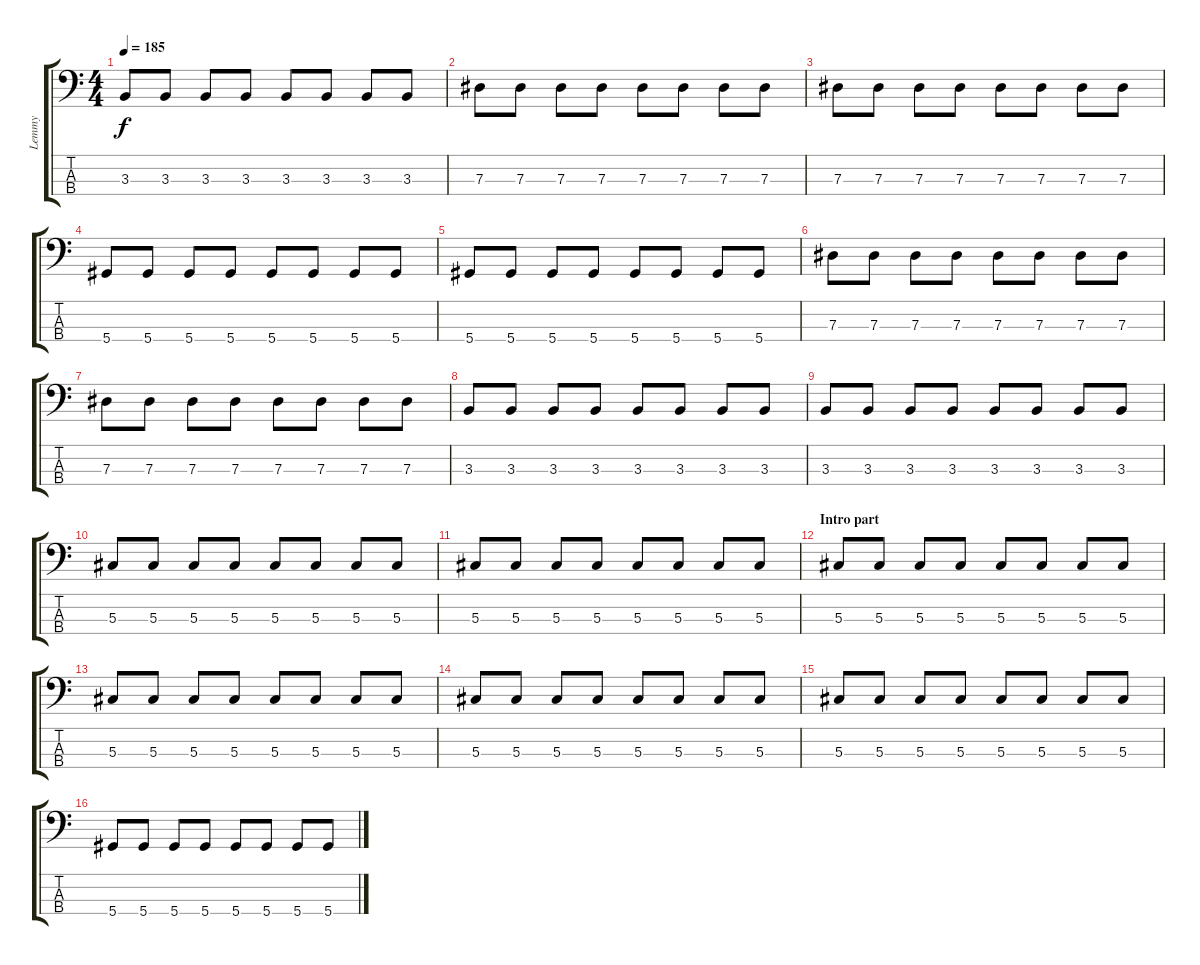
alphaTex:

\track ("Lemmy" "Lemmy") {instrument distortionguitar}
\staff {score tabs}
\tuning (Gb2 Db2 Ab1 Eb1) {hide}
\ts (4 4)
\tempo 185
\clef f4
\ks c
3.3.8{dy f} 3.3.8 3.3.8 3.3.8 3.3.8 3.3.8 3.3.8 3.3.8 |
7.3.8 7.3.8 7.3.8 7.3.8 7.3.8 7.3.8 7.3.8 7.3.8 |
7.3.8 7.3.8 7.3.8 7.3.8 7.3.8 7.3.8 7.3.8 7.3.8 |
5.4.8 5.4.8 5.4.8 5.4.8 5.4.8 5.4.8 5.4.8 5.4.8 |
5.4.8 5.4.8 5.4.8 5.4.8 5.4.8 5.4.8 5.4.8 5.4.8 |
7.3.8 7.3.8 7.3.8 7.3.8 7.3.8 7.3.8 7.3.8 7.3.8 |
7.3.8 7.3.8 7.3.8 7.3.8 7.3.8 7.3.8 7.3.8 7.3.8 |
3.3.8 3.3.8 3.3.8 3.3.8 3.3.8 3.3.8 3.3.8 3.3.8 |
3.3.8 3.3.8 3.3.8 3.3.8 3.3.8 3.3.8 3.3.8 3.3.8 |
5.3.8 5.3.8 5.3.8 5.3.8 5.3.8 5.3.8 5.3.8 5.3.8 |
5.3.8 5.3.8 5.3.8 5.3.8 5.3.8 5.3.8 5.3.8 5.3.8 |
\section ("" "Intro part")
5.3.8 5.3.8 5.3.8 5.3.8 5.3.8 5.3.8 5.3.8 5.3.8 |
5.3.8 5.3.8 5.3.8 5.3.8 5.3.8 5.3.8 5.3.8 5.3.8 |
5.3.8 5.3.8 5.3.8 5.3.8 5.3.8 5.3.8 5.3.8 5.3.8 |
5.3.8 5.3.8 5.3.8 5.3.8 5.3.8 5.3.8 5.3.8 5.3.8 |
5.4.8 5.4.8 5.4.8 5.4.8 5.4.8 5.4.8 5.4.8 5.4.8
